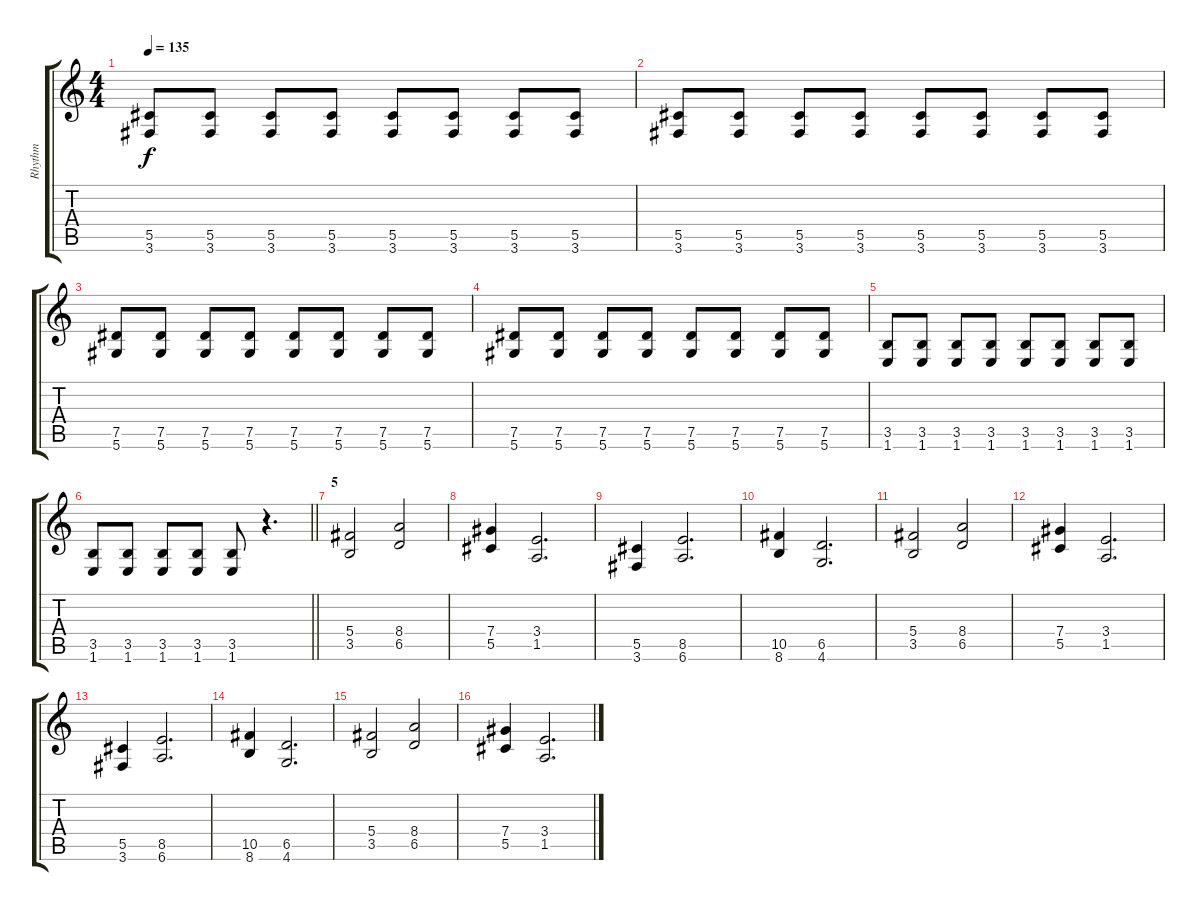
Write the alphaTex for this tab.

\track ("Rhythm" "Rhythm") {instrument distortionguitar}
\staff {score tabs}
\tuning (Eb4 Bb3 Gb3 Db3 Ab2 Eb2) {hide}
\ts (4 4)
\tempo 135
\clef g2
\ks c
(5.5 3.6).8{dy f} (5.5 3.6).8 (5.5 3.6).8 (5.5 3.6).8 (5.5 3.6).8 (5.5 3.6).8 (5.5 3.6).8 (5.5 3.6).8 |
(5.5 3.6).8 (5.5 3.6).8 (5.5 3.6).8 (5.5 3.6).8 (5.5 3.6).8 (5.5 3.6).8 (5.5 3.6).8 (5.5 3.6).8 |
(7.5 5.6).8 (7.5 5.6).8 (7.5 5.6).8 (7.5 5.6).8 (7.5 5.6).8 (7.5 5.6).8 (7.5 5.6).8 (7.5 5.6).8 |
(7.5 5.6).8 (7.5 5.6).8 (7.5 5.6).8 (7.5 5.6).8 (7.5 5.6).8 (7.5 5.6).8 (7.5 5.6).8 (7.5 5.6).8 |
(3.5 1.6).8 (3.5 1.6).8 (3.5 1.6).8 (3.5 1.6).8 (3.5 1.6).8 (3.5 1.6).8 (3.5 1.6).8 (3.5 1.6).8 |
\barLineRight lightlight
(3.5 1.6).8 (3.5 1.6).8 (3.5 1.6).8 (3.5 1.6).8 (3.5 1.6).8 r.4{d} |
\section ("" "5")
(5.4 3.5).2 (8.4 6.5).2 |
(7.4 5.5).4 (3.4 1.5).2{d} |
(5.5 3.6).4 (8.5 6.6).2{d} |
(10.5 8.6).4 (6.5 4.6).2{d} |
(5.4 3.5).2 (8.4 6.5).2 |
(7.4 5.5).4 (3.4 1.5).2{d} |
(5.5 3.6).4 (8.5 6.6).2{d} |
(10.5 8.6).4 (6.5 4.6).2{d} |
(5.4 3.5).2 (8.4 6.5).2 |
(7.4 5.5).4 (3.4 1.5).2{d}
